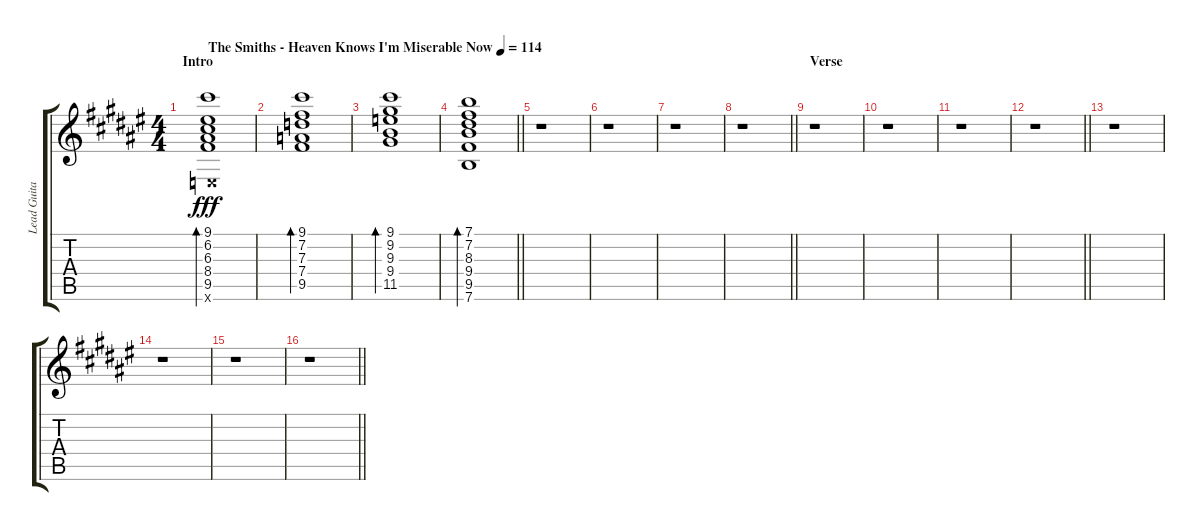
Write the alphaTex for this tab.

\track ("Lead Guitar" "Lead Guita") {instrument electricguitarmuted}
\staff {score tabs}
\tuning (E4 B3 G3 D3 A2 E2) {hide}
\ts (4 4)
\section ("" "Intro")
\tempo (114 "The Smiths - Heaven Knows I'm Miserable Now")
\clef g2
\ks f#
(9.1 6.2 6.3 8.4 9.5 0.6{x}).1{bd 120 dy fff instrument electricguitarmuted} |
(9.1 7.2 7.3 7.4 9.5).1{bd 240} |
(9.1 9.2 9.3 9.4 11.5).1{bd 240} |
\barLineRight lightlight
(7.1 7.2 8.3 9.4 9.5 7.6).1{bd 240} |
r.1 |
r.1 |
r.1 |
\barLineRight lightlight
r.1 |
\section ("" "Verse")
r.1 |
r.1 |
r.1 |
\barLineRight lightlight
r.1 |
r.1 |
r.1 |
r.1 |
\barLineRight lightlight
r.1
